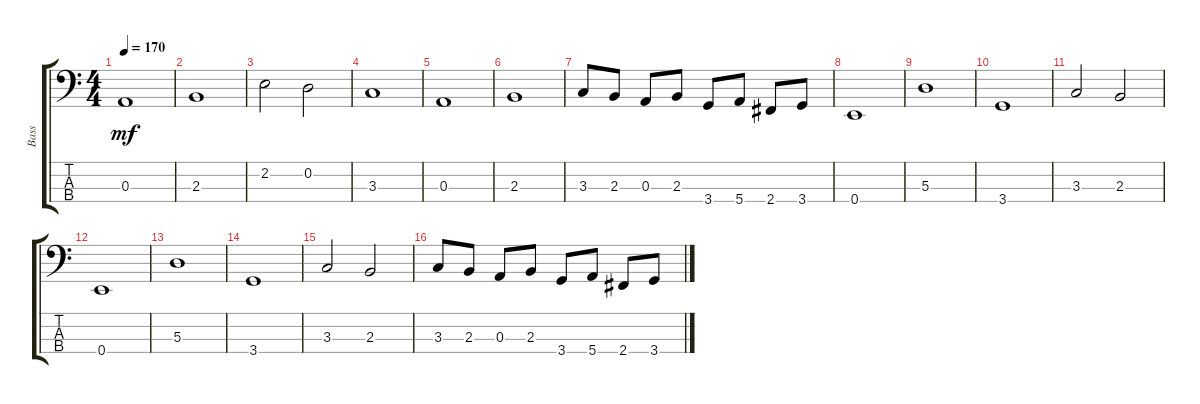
\track ("Bass" "Bass") {instrument electricbasspick}
\staff {score tabs}
\tuning (G2 D2 A1 E1) {hide}
\ts (4 4)
\tempo 170
\clef f4
\ks c
0.3.1{dy mf} |
2.3.1 |
2.2.2 0.2.2 |
3.3.1 |
0.3.1 |
2.3.1 |
3.3.8 2.3.8 0.3.8 2.3.8 3.4.8 5.4.8 2.4.8 3.4.8 |
0.4.1 |
5.3.1 |
3.4.1 |
3.3.2 2.3.2 |
0.4.1 |
5.3.1 |
3.4.1 |
3.3.2 2.3.2 |
3.3.8 2.3.8 0.3.8 2.3.8 3.4.8 5.4.8 2.4.8 3.4.8
